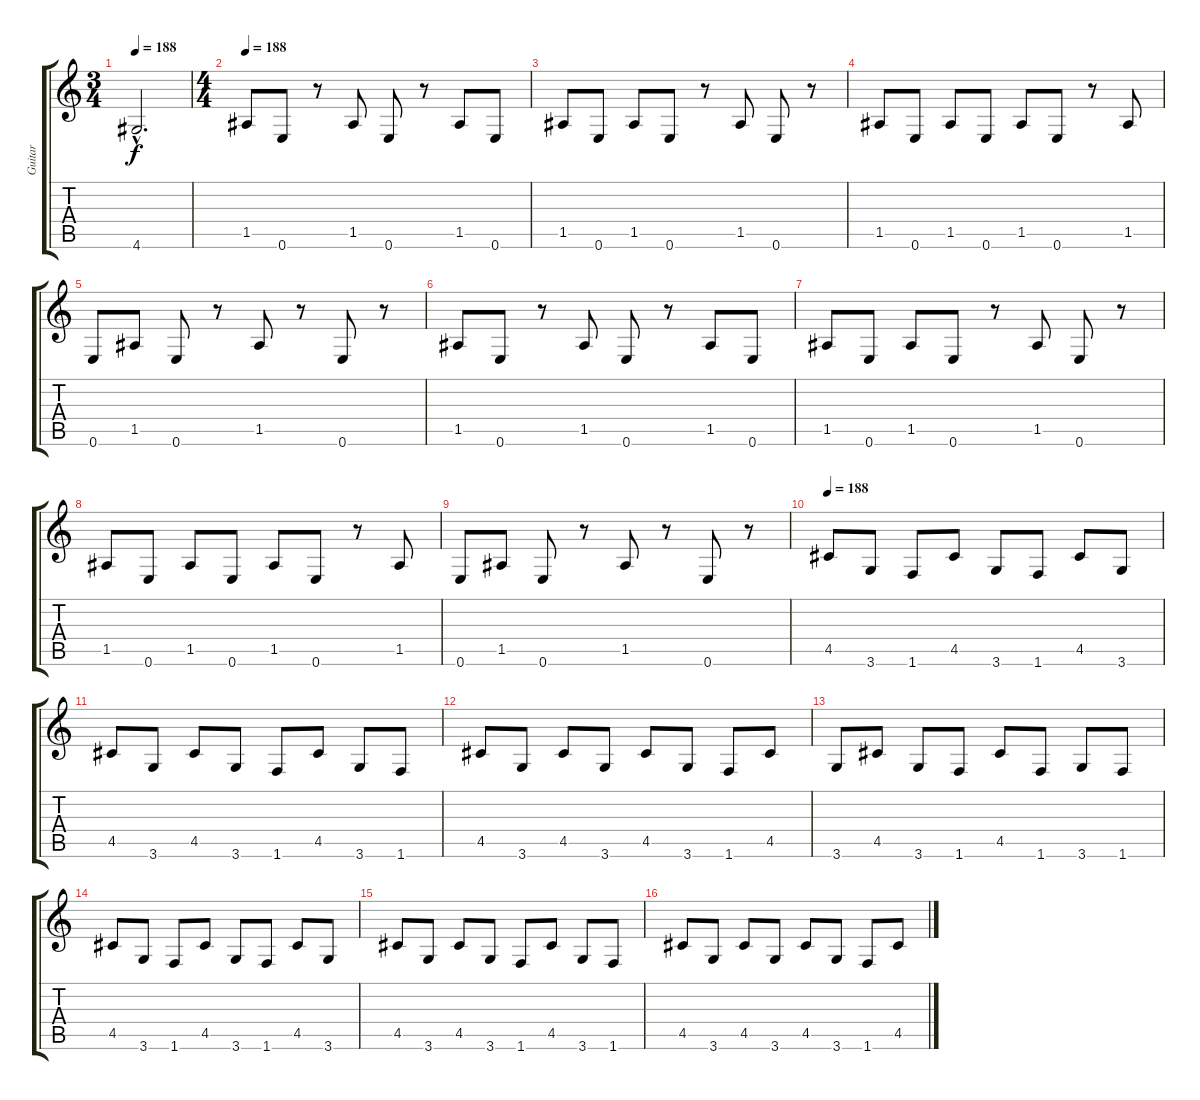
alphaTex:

\track ("Guitar" "Guitar") {instrument distortionguitar}
\staff {score tabs}
\tuning (E4 B3 G3 D3 A2 E2) {hide}
\ts (3 4)
\tempo 188
\clef g2
\ks c
4.6{hac}.2{d dy f} |
\ts (4 4)
\tempo 188
1.5.8 0.6.8 r.8 1.5.8 0.6.8 r.8 1.5.8 0.6.8 |
1.5.8 0.6.8 1.5.8 0.6.8 r.8 1.5.8 0.6.8 r.8 |
1.5.8 0.6.8 1.5.8 0.6.8 1.5.8 0.6.8 r.8 1.5.8 |
0.6.8 1.5.8 0.6.8 r.8 1.5.8 r.8 0.6.8 r.8 |
1.5.8 0.6.8 r.8 1.5.8 0.6.8 r.8 1.5.8 0.6.8 |
1.5.8 0.6.8 1.5.8 0.6.8 r.8 1.5.8 0.6.8 r.8 |
1.5.8 0.6.8 1.5.8 0.6.8 1.5.8 0.6.8 r.8 1.5.8 |
0.6.8 1.5.8 0.6.8 r.8 1.5.8 r.8 0.6.8 r.8 |
\tempo 188
4.5.8 3.6.8 1.6.8 4.5.8 3.6.8 1.6.8 4.5.8 3.6.8 |
4.5.8 3.6.8 4.5.8 3.6.8 1.6.8 4.5.8 3.6.8 1.6.8 |
4.5.8 3.6.8 4.5.8 3.6.8 4.5.8 3.6.8 1.6.8 4.5.8 |
3.6.8 4.5.8 3.6.8 1.6.8 4.5.8 1.6.8 3.6.8 1.6.8 |
4.5.8 3.6.8 1.6.8 4.5.8 3.6.8 1.6.8 4.5.8 3.6.8 |
4.5.8 3.6.8 4.5.8 3.6.8 1.6.8 4.5.8 3.6.8 1.6.8 |
4.5.8 3.6.8 4.5.8 3.6.8 4.5.8 3.6.8 1.6.8 4.5.8
